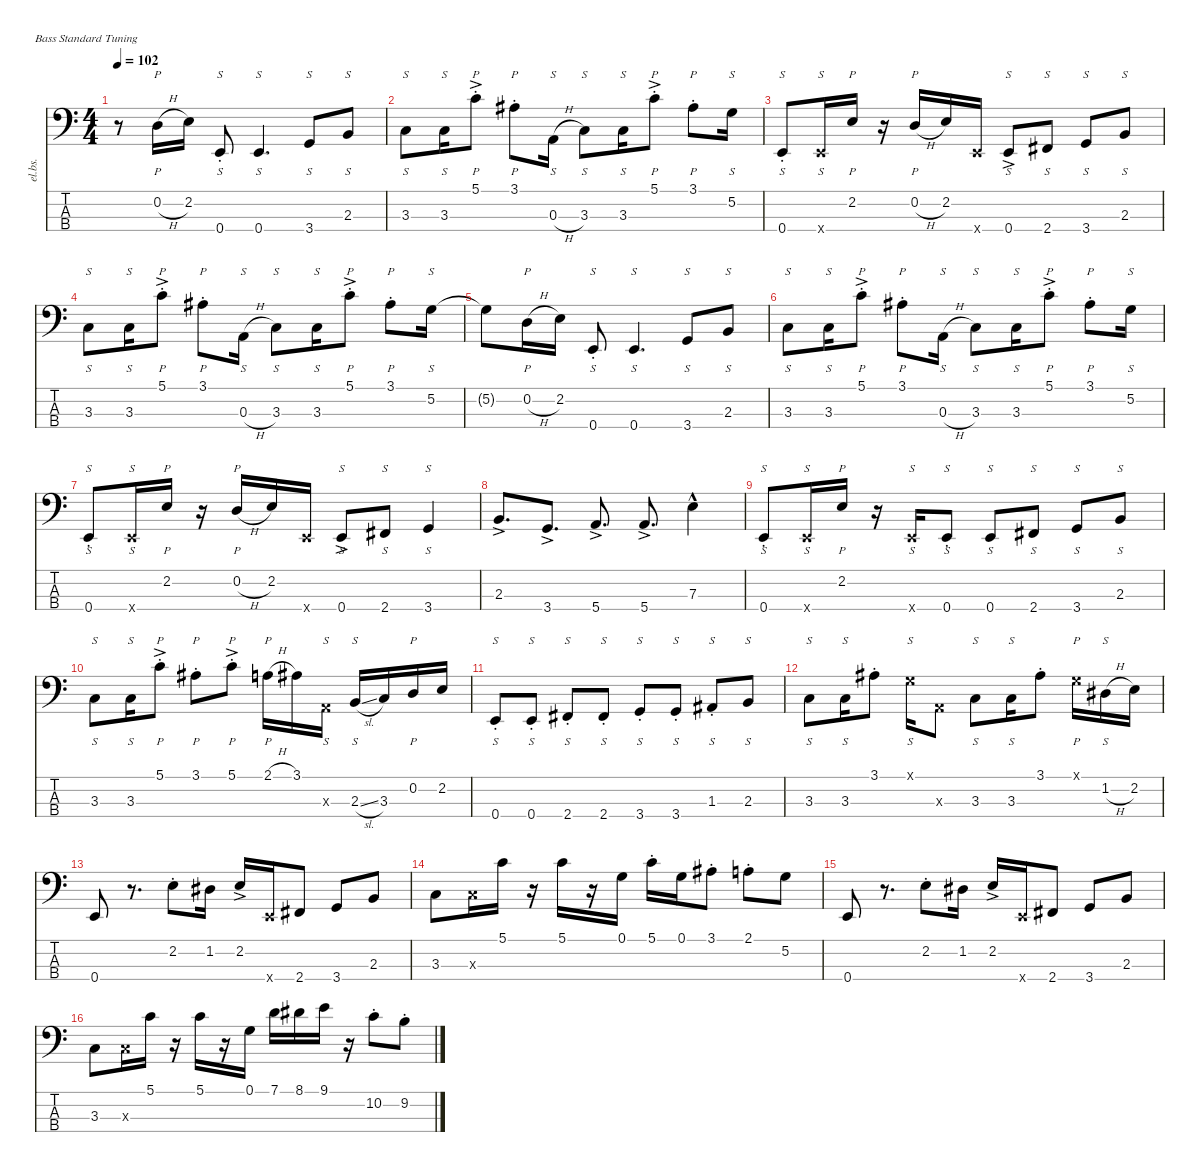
\defaultSystemsLayout 4
\hideDynamics
\bracketExtendMode nobrackets
\multiBarRest
\otherSystemsTrackNameOrientation horizontal
\track ("Electric Bass" "el.bs.") {instrument electricbassfinger}
\staff {score tabs}
\tuning (G2 D2 A1 E1)
\ts (4 4)
\tempo 102
\clef f4
\ks c
r.8{dy p beam Down} 0.2{h}.16{p beam Down} 2.2.16{beam Down} 0.4{st}.8{s beam Up} 0.4.4{s d beam Up} 3.4.8{s beam Up} 2.3.8{s beam Up} |
3.3.8{s beam Down} 3.3.16{s beam Down} 5.1{ac st}.8{p beam Down} 3.1{st acc #}.8{p beam Down} 0.3{h}.16{s beam Down} 3.3.8{s beam Down} 3.3.16{s beam Down} 5.1{ac st}.8{p beam Down} 3.1{st acc #}.8{p beam Down} 5.2.16{s beam Down} |
0.4{st}.8{s dy mf beam Up} 0.4{x}.16{s beam Up} 2.2.16{p beam Up} r.16{beam Up} 0.2{h}.16{p beam Up} 2.2.16{beam Up} 0.4{x}.16{beam Up} 0.4{ac}.8{s dy p beam Up} 2.4{acc #}.8{s beam Up} 3.4.8{s beam Up} 2.3.8{s beam Up} |
3.3.8{s beam Down} 3.3.16{s beam Down} 5.1{ac st}.8{p beam Down} 3.1{st acc #}.8{p beam Down} 0.3{h}.16{s beam Down} 3.3.8{s beam Down} 3.3.16{s beam Down} 5.1{ac st}.8{p beam Down} 3.1{st acc #}.8{p beam Down} 5.2.16{s beam Down} |
5.2{t}.8{beam Down} 0.2{h}.16{p beam Down} 2.2.16{beam Down} 0.4{st}.8{s beam Up} 0.4.4{s d beam Up} 3.4.8{s beam Up} 2.3.8{s beam Up} |
3.3.8{s beam Down} 3.3.16{s beam Down} 5.1{ac st}.8{p beam Down} 3.1{st acc #}.8{p beam Down} 0.3{h}.16{s beam Down} 3.3.8{s beam Down} 3.3.16{s beam Down} 5.1{ac st}.8{p beam Down} 3.1{st acc #}.8{p beam Down} 5.2.16{s beam Down} |
0.4{st}.8{s dy mf beam Up} 0.4{x}.16{s beam Up} 2.2.16{p beam Up} r.16{beam Up} 0.2{h}.16{p beam Up} 2.2.16{beam Up} 0.4{x}.16{beam Up} 0.4{ac}.8{s dy p beam Up} 2.4{acc #}.8{s beam Up} 3.4.4{s beam Up} |
2.3{ac}.8{d beam Up} 3.4{ac}.8{d beam Up} 5.4{ac}.8{d beam Up} 5.4{ac}.8{d beam Up} 7.3{hac}.4{beam Down} |
0.4{st}.8{s dy mf beam Up} 0.4{x}.16{s beam Up} 2.2.16{p beam Up} r.16{beam Up} 0.4{x}.16{s beam Up} 0.4{st}.8{s beam Up} 0.4.8{s beam Up} 2.4{acc #}.8{s beam Up} 3.4.8{s beam Up} 2.3.8{s beam Up} |
3.3.8{s dy p beam Down} 3.3.16{s beam Down} 5.1{ac st}.8{p beam Down} 3.1{st acc #}.8{p beam Down} 5.1{ac st}.8{p beam Down} 2.1{h}.16{p beam Down} 3.1{acc #}.16{beam Down} 0.3{x}.16{s beam Down} 2.3{sl}.16{s beam Up} 3.3.16{beam Up} 0.2.16{p beam Up} 2.2.16{beam Up} |
0.4{st}.8{s dy mf beam Up} 0.4{st}.8{s beam Up} 2.4{st acc #}.8{s beam Up} 2.4{st acc #}.8{s beam Up} 3.4{st}.8{s beam Up} 3.4{st}.8{s beam Up} 1.3{st acc #}.8{s beam Up} 2.3.8{s beam Up} |
3.3.8{s dy p beam Down} 3.3.16{s beam Down} 3.1{st acc #}.8{dy mf beam Down} 0.1{x}.16{s dy p beam Down} 0.3{x}.8{beam Down} 3.3.8{s beam Down} 3.3.16{s beam Down} 3.1{st acc #}.8{dy mf beam Down} 0.1{x}.16{p beam Down} 1.2{h acc #}.16{s beam Down} 2.2.16{beam Down} |
0.4.8{dy p beam Up} r.8{d beam Up} 2.2{st}.8{beam Down} 1.2{acc #}.16{beam Down} 2.2{ac}.16{beam Up} 0.4{x}.16{beam Up} 2.4{acc #}.8{beam Up} 3.4.8{beam Up} 2.3.8{beam Up} |
3.3.8{beam Down} 3.3{x}.16{beam Down} 5.1.16{beam Down} r.16{beam Down} 5.1.16{beam Down} r.16{beam Down} 0.1.16{beam Down} 5.1{st}.16{beam Down} 0.1.16{beam Down} 3.1{st acc #}.8{beam Down} 2.1{st}.8{beam Down} 5.2.8{beam Down} |
0.4.8{beam Up} r.8{d beam Up} 2.2{st}.8{beam Down} 1.2{acc #}.16{beam Down} 2.2{ac}.16{beam Up} 0.4{x}.16{beam Up} 2.4{acc #}.8{beam Up} 3.4.8{beam Up} 2.3.8{beam Up} |
3.3.8{beam Down} 3.3{x}.16{beam Down} 5.1.16{beam Down} r.16{beam Down} 5.1.16{beam Down} r.16{beam Down} 0.1.16{beam Down} 7.1.16{beam Down} 8.1{acc #}.16{beam Down} 9.1.16{beam Down} r.16{beam Down} 10.2{st}.8{beam Down} 9.2{st}.8{beam Down}
